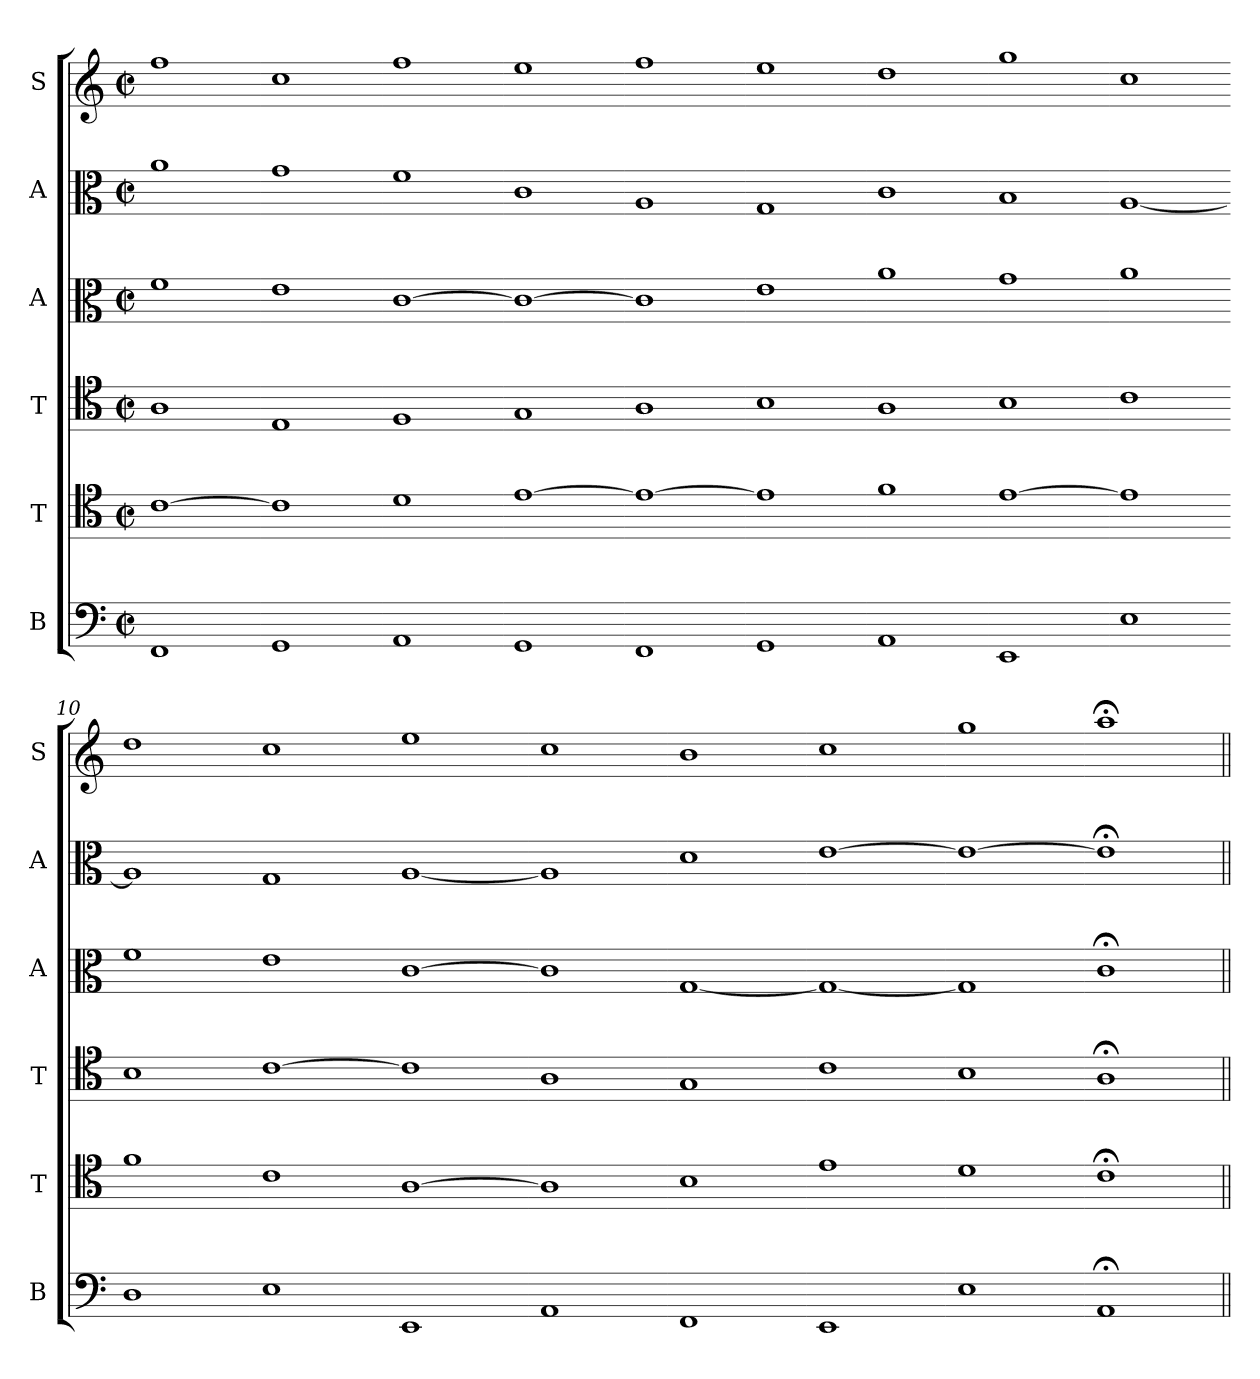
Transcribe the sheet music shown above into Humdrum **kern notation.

**kern	**kern	**kern	**kern	**kern	**kern
*part6	*part5	*part4	*part3	*part2	*part1
*staff6	*staff5	*staff4	*staff3	*staff2	*staff1
*I"B	*I"T	*I"T	*I"A	*I"A	*I"S
*I'B	*I'T	*I'T	*I'A	*I'A	*I'S
*clefF4	*clefC4	*clefC4	*clefC3	*clefC3	*clefG2
*k[]	*k[]	*k[]	*k[]	*k[]	*k[]
*M2/2	*M2/2	*M2/2	*M2/2	*M2/2	*M2/2
*met(c|)	*met(c|)	*met(c|)	*met(c|)	*met(c|)	*met(c|)
*MM208	*MM208	*MM208	*MM208	*MM208	*MM208
=1	=1	=1	=1	=1	=1
1FF	[1c	1A	1f	1a	1ff
=2-	=2-	=2-	=2-	=2-	=2-
1GG	1c]	1E	1e	1g	1cc
=3-	=3-	=3-	=3-	=3-	=3-
1AA	1d	1F	[1c	1f	1ff
=4-	=4-	=4-	=4-	=4-	=4-
1GG	[1e	1G	1c_	1c	1ee
=5-	=5-	=5-	=5-	=5-	=5-
1FF	1e_	1A	1c]	1A	1ff
=6-	=6-	=6-	=6-	=6-	=6-
1GG	1e]	1B	1e	1G	1ee
=7-	=7-	=7-	=7-	=7-	=7-
1AA	1f	1A	1a	1c	1dd
=8-	=8-	=8-	=8-	=8-	=8-
1EE	[1e	1B	1g	1B	1gg
=9-	=9-	=9-	=9-	=9-	=9-
1E	1e]	1c	1a	[1A	1cc
=10-	=10-	=10-	=10-	=10-	=10-
1D	1f	1B	1f	1A]	1dd
=11-	=11-	=11-	=11-	=11-	=11-
1E	1c	[1c	1e	1G	1cc
=12-	=12-	=12-	=12-	=12-	=12-
1EE	[1A	1c]	[1c	[1A	1ee
=13-	=13-	=13-	=13-	=13-	=13-
1AA	1A]	1A	1c]	1A]	1cc
=14-	=14-	=14-	=14-	=14-	=14-
1FF	1B	1G	[1G	1d	1b
=15-	=15-	=15-	=15-	=15-	=15-
1EE	1e	1c	1G_	[1e	1cc
=16-	=16-	=16-	=16-	=16-	=16-
1E	1d	1B	1G]	1e_	1gg
=17-	=17-	=17-	=17-	=17-	=17-
1AA;<	1c;<	1A;<	1c;<	1e;]	1aa;<
=||	=||	=||	=||	=||	=||
*-	*-	*-	*-	*-	*-
